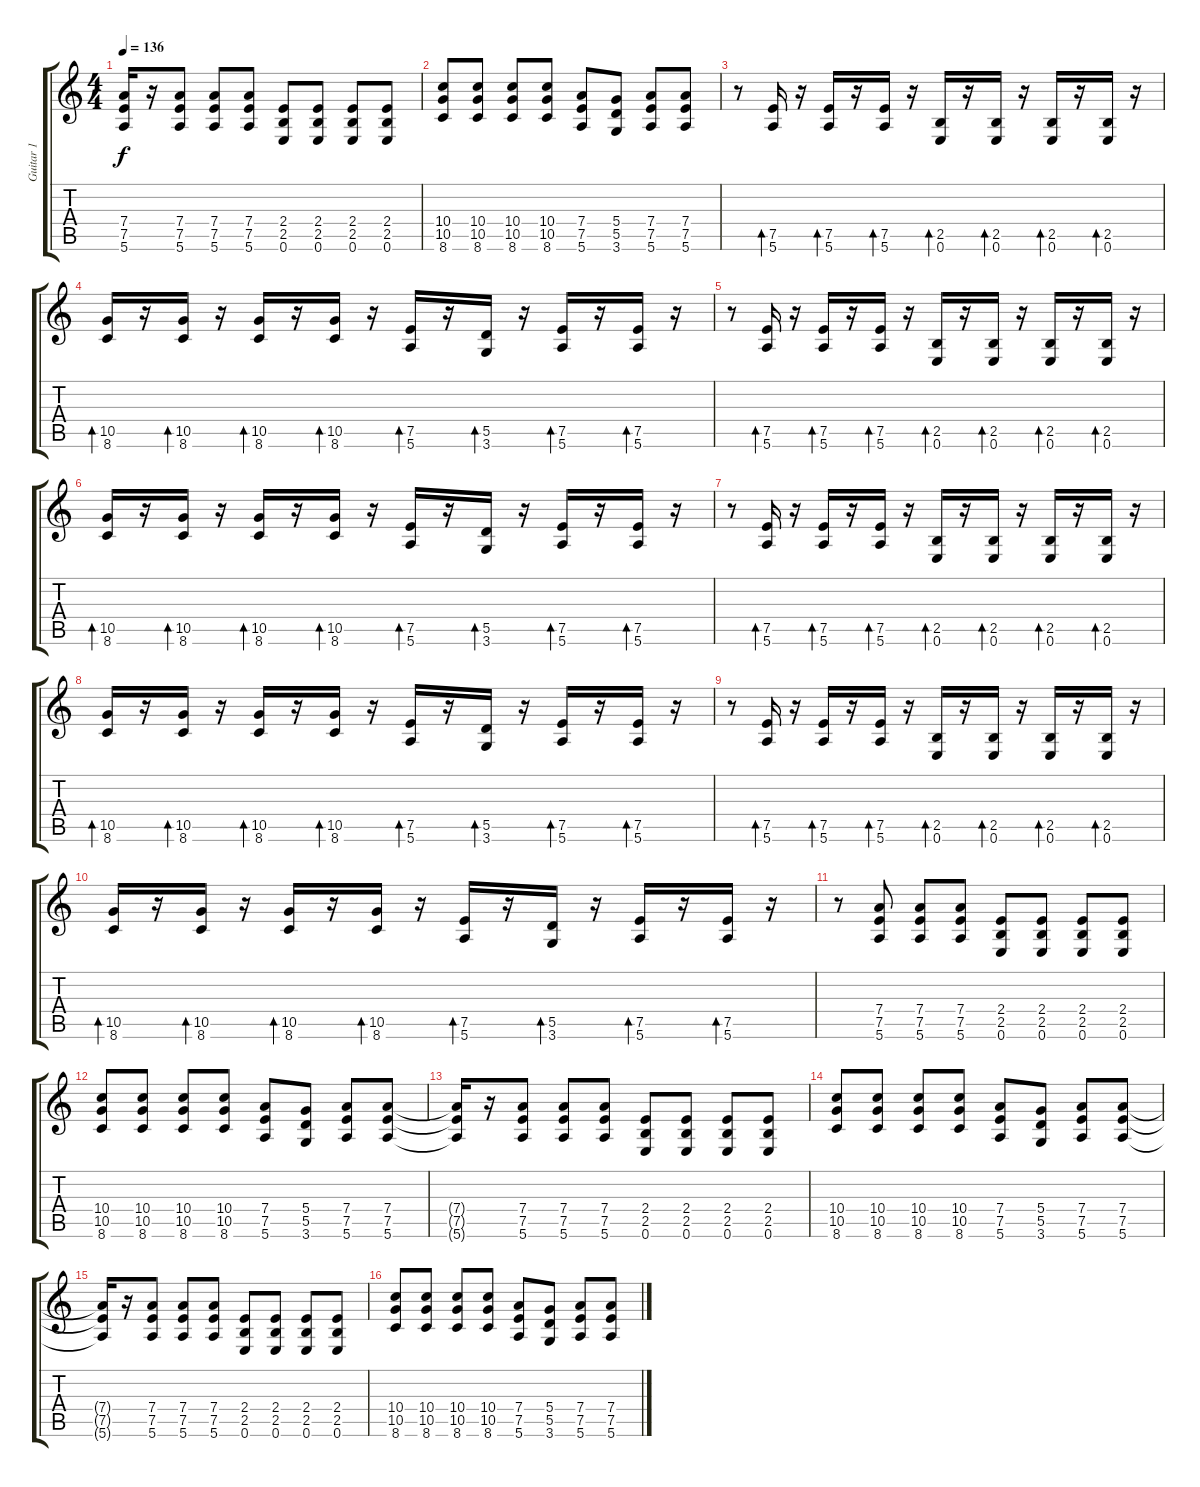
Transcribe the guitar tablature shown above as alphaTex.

\track ("Guitar 1" "Guitar 1") {instrument distortionguitar}
\staff {score tabs}
\tuning (E4 B3 G3 D3 A2 E2) {hide}
\ts (4 4)
\tempo 136
\clef g2
\ks c
(7.4{t} 7.5{t} 5.6{t}).16{dy f} r.16 (7.4 7.5 5.6).8 (7.4 7.5 5.6).8 (7.4 7.5 5.6).8 (2.4 2.5 0.6).8 (2.4 2.5 0.6).8 (2.4 2.5 0.6).8 (2.4 2.5 0.6).8 |
(10.4 10.5 8.6).8 (10.4 10.5 8.6).8 (10.4 10.5 8.6).8 (10.4 10.5 8.6).8 (7.4 7.5 5.6).8 (5.4 5.5 3.6).8 (7.4 7.5 5.6).8 (7.4 7.5 5.6).8 |
r.8 (7.5 5.6).16{bd 120} r.16 (7.5 5.6).16{bd 120} r.16 (7.5 5.6).16{bd 120} r.16 (2.5 0.6).16{bd 120} r.16 (2.5 0.6).16{bd 120} r.16 (2.5 0.6).16{bd 120} r.16 (2.5 0.6).16{bd 120} r.16 |
(10.5 8.6).16{bd 120} r.16 (10.5 8.6).16{bd 120} r.16 (10.5 8.6).16{bd 120} r.16 (10.5 8.6).16{bd 120} r.16 (7.5 5.6).16{bd 120} r.16 (5.5 3.6).16{bd 120} r.16 (7.5 5.6).16{bd 120} r.16 (7.5 5.6).16{bd 120} r.16 |
r.8 (7.5 5.6).16{bd 120} r.16 (7.5 5.6).16{bd 120} r.16 (7.5 5.6).16{bd 120} r.16 (2.5 0.6).16{bd 120} r.16 (2.5 0.6).16{bd 120} r.16 (2.5 0.6).16{bd 120} r.16 (2.5 0.6).16{bd 120} r.16 |
(10.5 8.6).16{bd 120} r.16 (10.5 8.6).16{bd 120} r.16 (10.5 8.6).16{bd 120} r.16 (10.5 8.6).16{bd 120} r.16 (7.5 5.6).16{bd 120} r.16 (5.5 3.6).16{bd 120} r.16 (7.5 5.6).16{bd 120} r.16 (7.5 5.6).16{bd 120} r.16 |
r.8 (7.5 5.6).16{bd 120} r.16 (7.5 5.6).16{bd 120} r.16 (7.5 5.6).16{bd 120} r.16 (2.5 0.6).16{bd 120} r.16 (2.5 0.6).16{bd 120} r.16 (2.5 0.6).16{bd 120} r.16 (2.5 0.6).16{bd 120} r.16 |
(10.5 8.6).16{bd 120} r.16 (10.5 8.6).16{bd 120} r.16 (10.5 8.6).16{bd 120} r.16 (10.5 8.6).16{bd 120} r.16 (7.5 5.6).16{bd 120} r.16 (5.5 3.6).16{bd 120} r.16 (7.5 5.6).16{bd 120} r.16 (7.5 5.6).16{bd 120} r.16 |
r.8 (7.5 5.6).16{bd 120} r.16 (7.5 5.6).16{bd 120} r.16 (7.5 5.6).16{bd 120} r.16 (2.5 0.6).16{bd 120} r.16 (2.5 0.6).16{bd 120} r.16 (2.5 0.6).16{bd 120} r.16 (2.5 0.6).16{bd 120} r.16 |
(10.5 8.6).16{bd 120} r.16 (10.5 8.6).16{bd 120} r.16 (10.5 8.6).16{bd 120} r.16 (10.5 8.6).16{bd 120} r.16 (7.5 5.6).16{bd 120} r.16 (5.5 3.6).16{bd 120} r.16 (7.5 5.6).16{bd 120} r.16 (7.5 5.6).16{bd 120} r.16 |
r.8 (7.4 7.5 5.6).8 (7.4 7.5 5.6).8 (7.4 7.5 5.6).8 (2.4 2.5 0.6).8 (2.4 2.5 0.6).8 (2.4 2.5 0.6).8 (2.4 2.5 0.6).8 |
(10.4 10.5 8.6).8 (10.4 10.5 8.6).8 (10.4 10.5 8.6).8 (10.4 10.5 8.6).8 (7.4 7.5 5.6).8 (5.4 5.5 3.6).8 (7.4 7.5 5.6).8 (7.4 7.5 5.6).8 |
(7.4{t} 7.5{t} 5.6{t}).16 r.16 (7.4 7.5 5.6).8 (7.4 7.5 5.6).8 (7.4 7.5 5.6).8 (2.4 2.5 0.6).8 (2.4 2.5 0.6).8 (2.4 2.5 0.6).8 (2.4 2.5 0.6).8 |
(10.4 10.5 8.6).8 (10.4 10.5 8.6).8 (10.4 10.5 8.6).8 (10.4 10.5 8.6).8 (7.4 7.5 5.6).8 (5.4 5.5 3.6).8 (7.4 7.5 5.6).8 (7.4 7.5 5.6).8 |
(7.4{t} 7.5{t} 5.6{t}).16 r.16 (7.4 7.5 5.6).8 (7.4 7.5 5.6).8 (7.4 7.5 5.6).8 (2.4 2.5 0.6).8 (2.4 2.5 0.6).8 (2.4 2.5 0.6).8 (2.4 2.5 0.6).8 |
(10.4 10.5 8.6).8 (10.4 10.5 8.6).8 (10.4 10.5 8.6).8 (10.4 10.5 8.6).8 (7.4 7.5 5.6).8 (5.4 5.5 3.6).8 (7.4 7.5 5.6).8 (7.4 7.5 5.6).8
